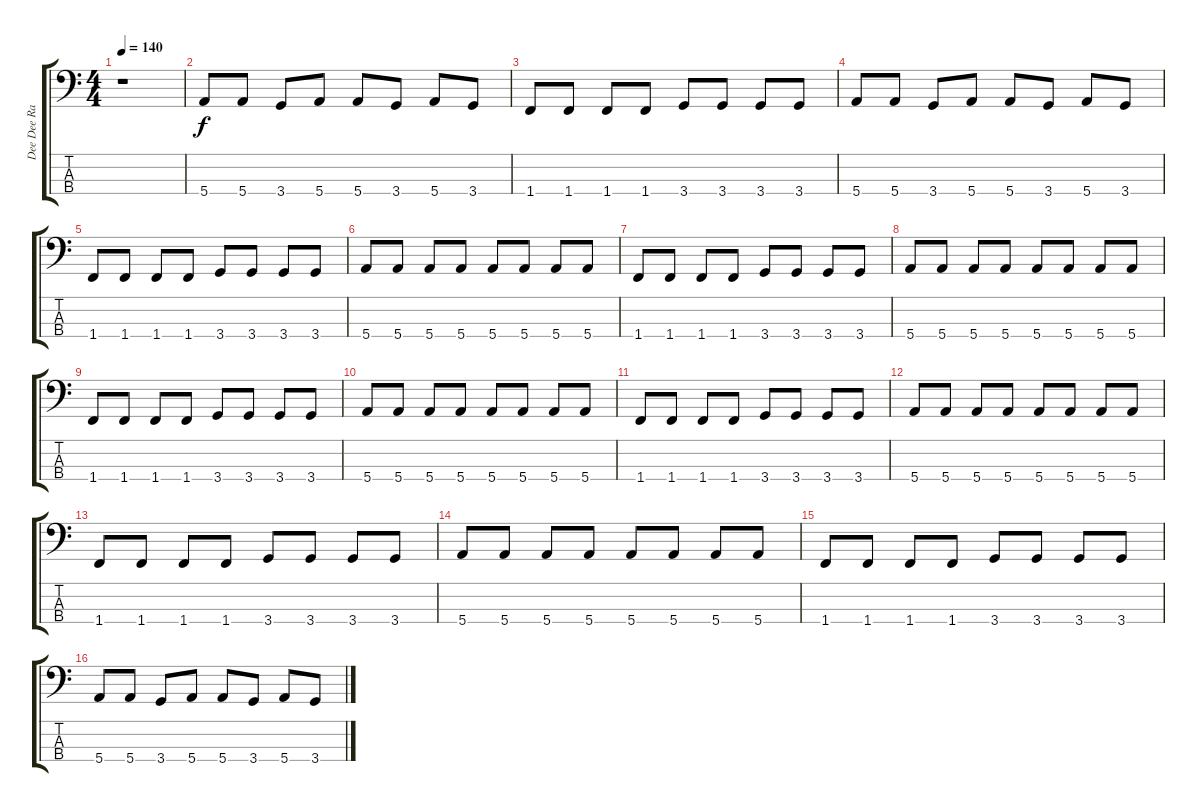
\track ("Dee Dee Ramone" "Dee Dee Ra") {instrument electricbasspick}
\staff {score tabs}
\tuning (G2 D2 A1 E1) {hide}
\ts (4 4)
\tempo 140
\clef f4
\ks c
r.1{dy f instrument electricbasspick} |
5.4.8 5.4.8 3.4.8 5.4.8 5.4.8 3.4.8 5.4.8 3.4.8 |
1.4.8 1.4.8 1.4.8 1.4.8 3.4.8 3.4.8 3.4.8 3.4.8 |
5.4.8 5.4.8 3.4.8 5.4.8 5.4.8 3.4.8 5.4.8 3.4.8 |
1.4.8 1.4.8 1.4.8 1.4.8 3.4.8 3.4.8 3.4.8 3.4.8 |
5.4.8 5.4.8 5.4.8 5.4.8 5.4.8 5.4.8 5.4.8 5.4.8 |
1.4.8 1.4.8 1.4.8 1.4.8 3.4.8 3.4.8 3.4.8 3.4.8 |
5.4.8 5.4.8 5.4.8 5.4.8 5.4.8 5.4.8 5.4.8 5.4.8 |
1.4.8 1.4.8 1.4.8 1.4.8 3.4.8 3.4.8 3.4.8 3.4.8 |
5.4.8 5.4.8 5.4.8 5.4.8 5.4.8 5.4.8 5.4.8 5.4.8 |
1.4.8 1.4.8 1.4.8 1.4.8 3.4.8 3.4.8 3.4.8 3.4.8 |
5.4.8 5.4.8 5.4.8 5.4.8 5.4.8 5.4.8 5.4.8 5.4.8 |
1.4.8 1.4.8 1.4.8 1.4.8 3.4.8 3.4.8 3.4.8 3.4.8 |
5.4.8 5.4.8 5.4.8 5.4.8 5.4.8 5.4.8 5.4.8 5.4.8 |
1.4.8 1.4.8 1.4.8 1.4.8 3.4.8 3.4.8 3.4.8 3.4.8 |
5.4.8 5.4.8 3.4.8 5.4.8 5.4.8 3.4.8 5.4.8 3.4.8
